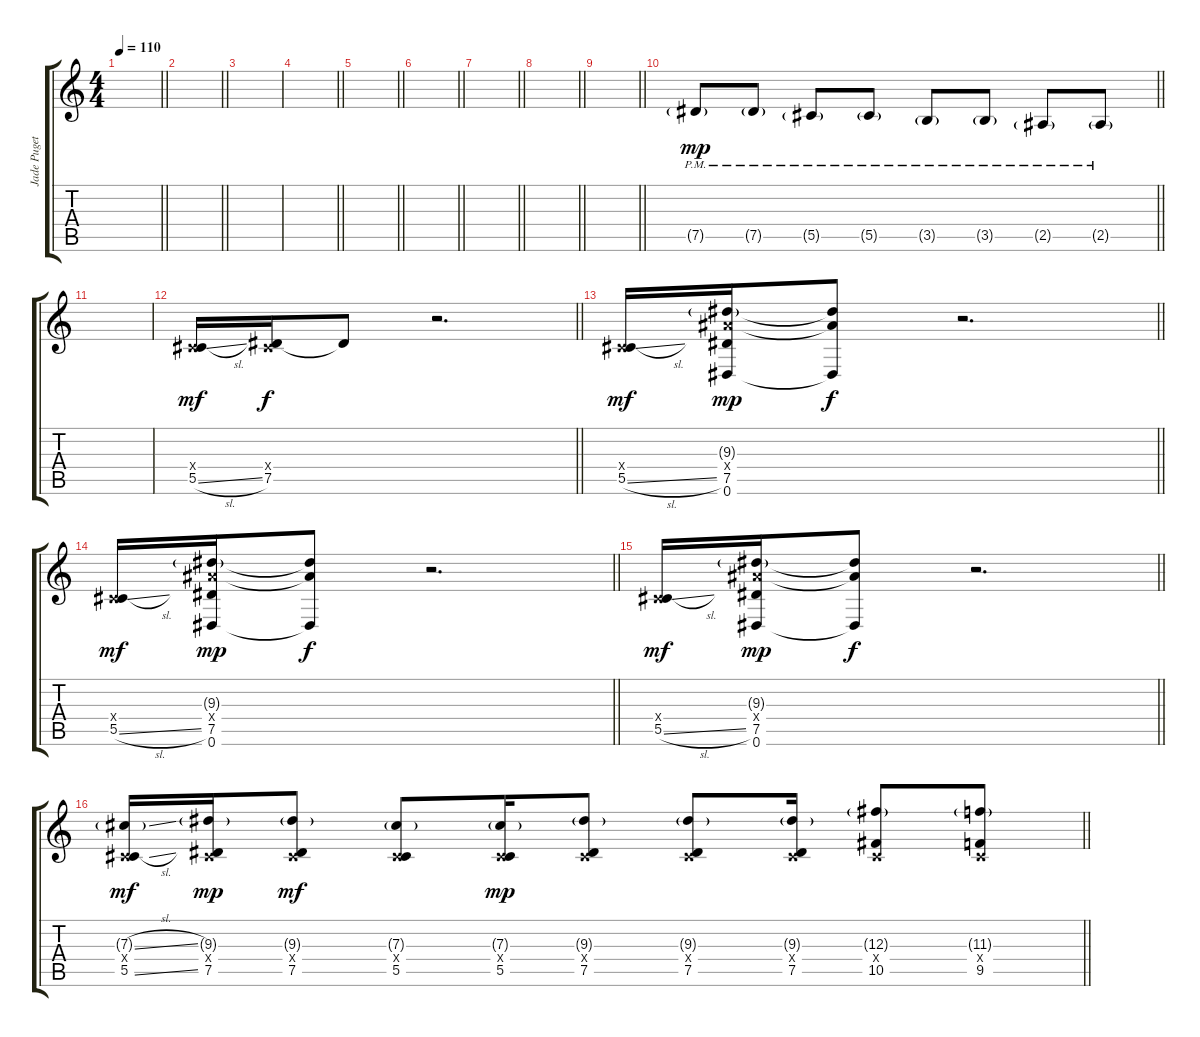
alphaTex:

\track ("Jade Puget (Overdrive)" "Jade Puget") {instrument overdrivenguitar}
\staff {score tabs}
\tuning (Eb4 Bb3 Gb3 Db3 Ab2 Eb2) {hide}
\ts (4 4)
\tempo 110
\clef g2
\barLineRight lightlight
\ks c
|
\barLineRight lightlight
|
|
\barLineRight lightlight
|
\barLineRight lightlight
|
\barLineRight lightlight
|
\barLineRight lightlight
|
\barLineRight lightlight
|
\barLineRight lightlight
|
\barLineRight lightlight
7.5{g pm}.8{dy mp} 7.5{g pm}.8 5.5{g pm}.8 5.5{g pm}.8 3.5{g pm}.8 3.5{g pm}.8 2.5{g pm}.8 2.5{g pm}.8 |
|
\barLineRight lightlight
(0.4{x} 5.5{sl}).16{dy mf} (0.4{x} 7.5).16{dy f} 7.5{t}.8 r.2{d} |
\barLineRight lightlight
(0.4{x} 5.5{sl}).16{dy mf} (9.3{g} 9.4{x} 7.5 0.6).16{dy mp} (9.3{t} 9.4{t} 0.6{t}).8{dy f} r.2{d} |
\barLineRight lightlight
(0.4{x} 5.5{sl}).16{dy mf} (9.3{g} 9.4{x} 7.5 0.6).16{dy mp} (9.3{t} 9.4{t} 0.6{t}).8{dy f} r.2{d} |
\barLineRight lightlight
(0.4{x} 5.5{sl}).16{dy mf} (9.3{g} 9.4{x} 7.5 0.6).16{dy mp} (9.3{t} 9.4{t} 0.6{t}).8{dy f} r.2{d} |
\barLineRight lightlight
(7.3{sl g} 0.4{x} 5.5{sl}).16{dy mf} (9.3{g} 0.4{x} 7.5).16{dy mp} (9.3{g} 0.4{x} 7.5).8{dy mf} (7.3{g} 0.4{x} 5.5).8 (7.3{g} 0.4{x} 5.5).16{dy mp} (9.3{g} 0.4{x} 7.5).8 (9.3{g} 0.4{x} 7.5).8 (9.3{g} 0.4{x} 7.5).16 (12.3{g} 0.4{x} 10.5).8 (11.3{g} 0.4{x} 9.5).8
